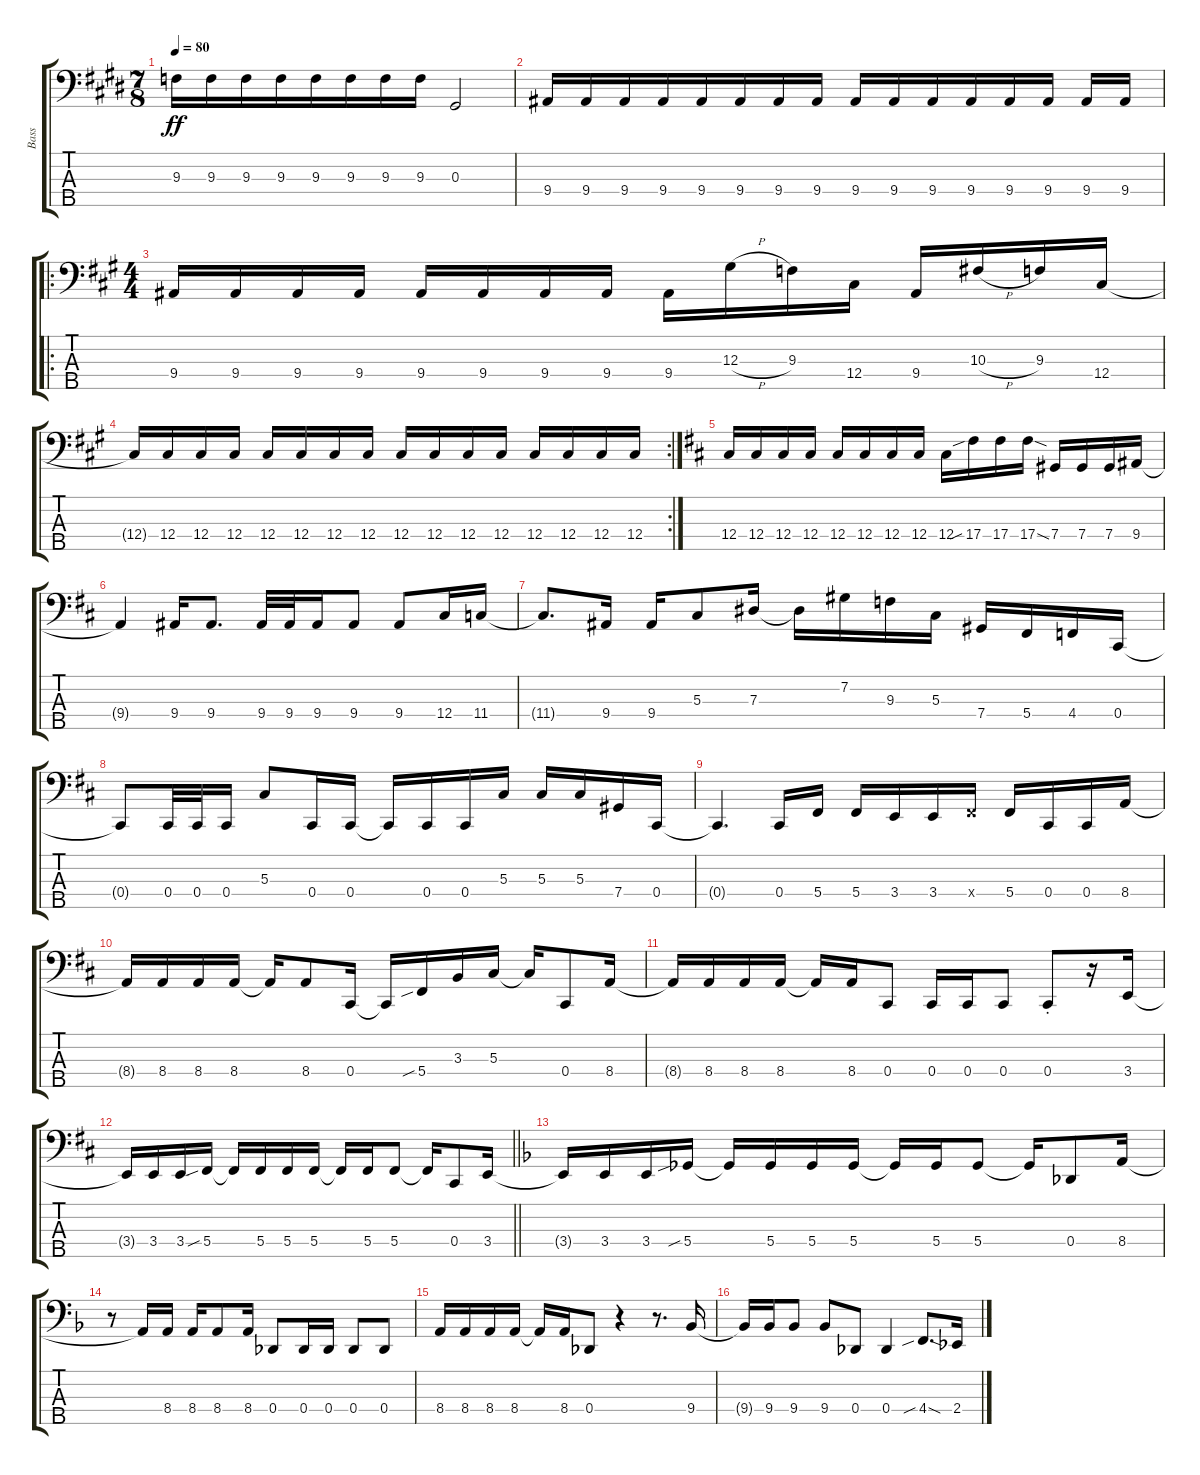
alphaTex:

\track ("Bass" "Bass") {instrument electricbassfinger}
\staff {score tabs}
\tuning (Gb2 Db2 Ab1 Db1 Ab0) {hide}
\ts (7 8)
\tempo 80
\clef f4
\ks e
9.3.16{dy ff} 9.3.16 9.3.16 9.3.16 9.3.16 9.3.16 9.3.16 9.3.16 0.3.2 |
9.4.16 9.4.16 9.4.16 9.4.16 9.4.16 9.4.16 9.4.16 9.4.16 9.4.16 9.4.16 9.4.16 9.4.16 9.4.16 9.4.16 9.4.16 9.4.16 |
\ro
\ts (4 4)
\ks a
9.4.16 9.4.16 9.4.16 9.4.16 9.4.16 9.4.16 9.4.16 9.4.16 9.4.16 12.3{h}.16 9.3.16 12.4.16 9.4.16 10.3{h}.16 9.3.16 12.4.16 |
\rc 2
12.4{t}.16 12.4.16 12.4.16 12.4.16 12.4.16 12.4.16 12.4.16 12.4.16 12.4.16 12.4.16 12.4.16 12.4.16 12.4.16 12.4.16 12.4.16 12.4.16 |
\ks d
12.4.16 12.4.16 12.4.16 12.4.16 12.4.16 12.4.16 12.4.16 12.4.16 12.4.16 17.4{sib}.16 17.4.16 17.4{sod}.16 7.4.16 7.4.16 7.4.16 9.4.16 |
9.4{t}.4 9.4.16 9.4.8{d} 9.4.32 9.4.32 9.4.16 9.4.8 9.4.8 12.4.16 11.4.16 |
11.4{t}.8{d} 9.4.16 9.4.16 5.3.8 7.3.16 7.3{t}.16 7.2.16 9.3.16 5.3.16 7.4.16 5.4.16 4.4.16 0.4.16 |
0.4{t}.8 0.4.32 0.4.32 0.4.16 5.3.8 0.4.16 0.4.16 0.4{t}.16 0.4.16 0.4.16 5.3.16 5.3.16 5.3.16 7.4.16 0.4.16 |
0.4{t}.4{d} 0.4.16 5.4.16 5.4.16 3.4.16 3.4.16 5.4{x}.16 5.4.16 0.4.16 0.4.16 8.4.16 |
8.4{t}.16 8.4.16 8.4.16 8.4.16 8.4{t}.16 8.4.8 0.4.16 0.4{t}.16 5.4{sib}.16 3.3.16 5.3.16 5.3{t}.16 0.4.8 8.4.16 |
8.4{t}.16 8.4.16 8.4.16 8.4.16 8.4{t}.16 8.4.16 0.4.8 0.4.16 0.4.16 0.4.8 0.4{st}.8 r.16 3.4.16 |
\barLineRight lightlight
3.4{t}.16 3.4.16 3.4.16 5.4{sib}.16 5.4{t}.16 5.4.16 5.4.16 5.4.16 5.4{t}.16 5.4.16 5.4.8 5.4{t}.16 0.4.8 3.4.16 |
\ks f
3.4{t}.16 3.4.16 3.4.16 5.4{sib}.16 5.4{t}.16 5.4.16 5.4.16 5.4.16 5.4{t}.16 5.4.16 5.4.8 5.4{t}.16 0.4.8 8.4.16 |
r.8 8.4{t}.16 8.4.16 8.4.16 8.4.8 8.4.16 0.4.8 0.4.16 0.4.16 0.4.8 0.4.8 |
8.4.16 8.4.16 8.4.16 8.4.16 8.4{t}.16 8.4.16 0.4.8 r.4 r.8{d} 9.4.16 |
9.4{t}.16 9.4.16 9.4.8 9.4.8 0.4.8 0.4.4 4.4{sib sod}.8{d} 2.4.16
